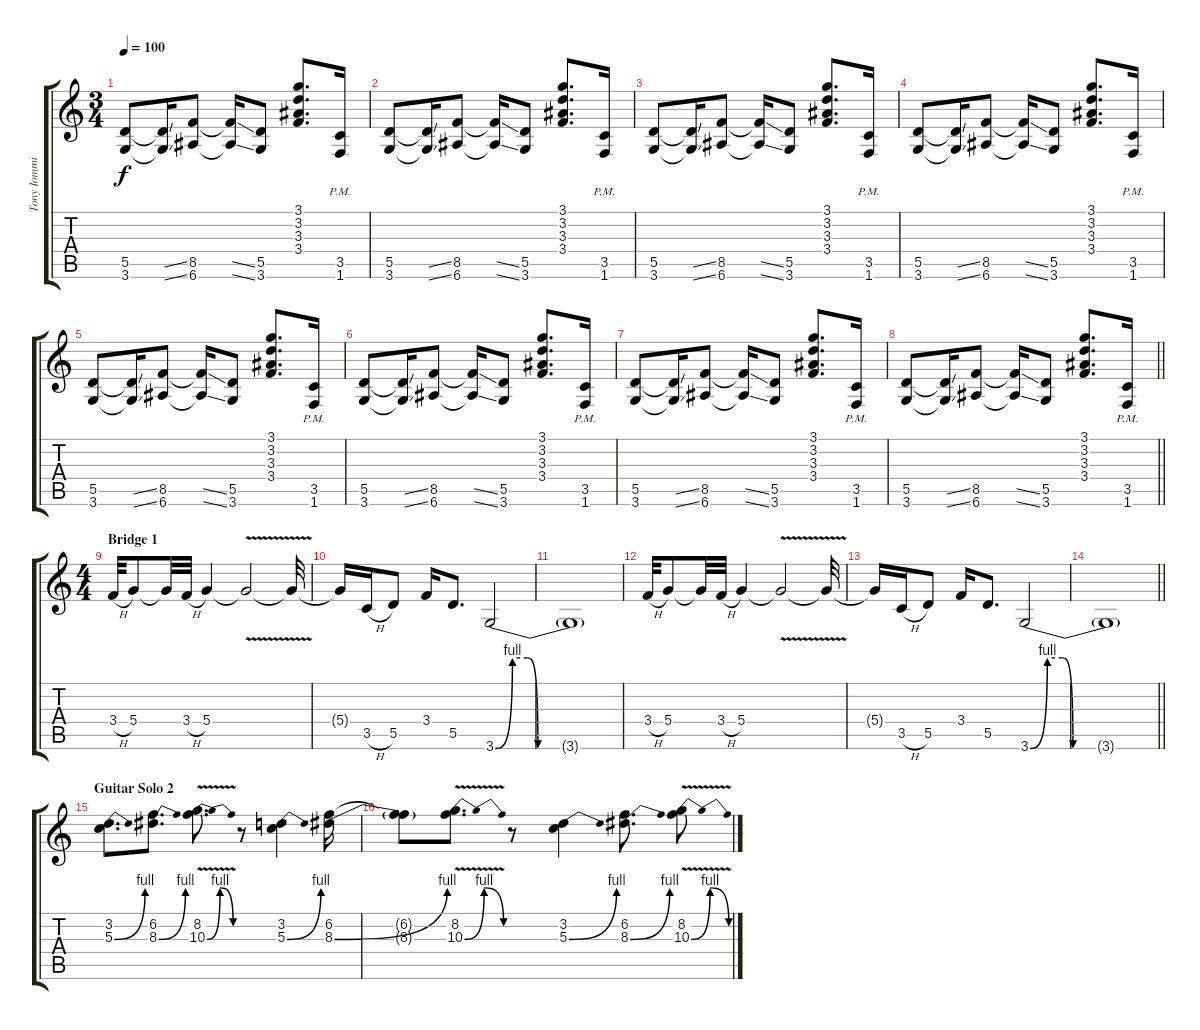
\track ("Tony Iommi - Guitar" "Tony Iommi") {instrument overdrivenguitar}
\staff {score tabs}
\tuning (E4 B3 G3 D3 A2 E2) {hide}
\ts (3 4)
\tempo 100
\clef g2
\ks c
(5.5 3.6).8{dy f} (5.5{ss t} 3.6{ss t}).16 (8.5 6.6).8 (8.5{ss t} 6.6{ss t}).16 (5.5 3.6).8 (3.1 3.2 3.3 3.4).8{d} (3.5{pm} 1.6{pm}).16 |
(5.5 3.6).8 (5.5{ss t} 3.6{ss t}).16 (8.5 6.6).8 (8.5{ss t} 6.6{ss t}).16 (5.5 3.6).8 (3.1 3.2 3.3 3.4).8{d} (3.5{pm} 1.6{pm}).16 |
(5.5 3.6).8 (5.5{ss t} 3.6{ss t}).16 (8.5 6.6).8 (8.5{ss t} 6.6{ss t}).16 (5.5 3.6).8 (3.1 3.2 3.3 3.4).8{d} (3.5{pm} 1.6{pm}).16 |
(5.5 3.6).8 (5.5{ss t} 3.6{ss t}).16 (8.5 6.6).8 (8.5{ss t} 6.6{ss t}).16 (5.5 3.6).8 (3.1 3.2 3.3 3.4).8{d} (3.5{pm} 1.6{pm}).16 |
(5.5 3.6).8 (5.5{ss t} 3.6{ss t}).16 (8.5 6.6).8 (8.5{ss t} 6.6{ss t}).16 (5.5 3.6).8 (3.1 3.2 3.3 3.4).8{d} (3.5{pm} 1.6{pm}).16 |
(5.5 3.6).8 (5.5{ss t} 3.6{ss t}).16 (8.5 6.6).8 (8.5{ss t} 6.6{ss t}).16 (5.5 3.6).8 (3.1 3.2 3.3 3.4).8{d} (3.5{pm} 1.6{pm}).16 |
(5.5 3.6).8 (5.5{ss t} 3.6{ss t}).16 (8.5 6.6).8 (8.5{ss t} 6.6{ss t}).16 (5.5 3.6).8 (3.1 3.2 3.3 3.4).8{d} (3.5{pm} 1.6{pm}).16 |
\barLineRight lightlight
(5.5 3.6).8 (5.5{ss t} 3.6{ss t}).16 (8.5 6.6).8 (8.5{ss t} 6.6{ss t}).16 (5.5 3.6).8 (3.1 3.2 3.3 3.4).8{d} (3.5{pm} 1.6{pm}).16 |
\ts (4 4)
\section ("" "Bridge 1")
3.4{h}.32 5.4.8 5.4{t}.32 3.4{h}.32 5.4.4 5.4{v t}.2 5.4{t}.32 |
5.4{t}.16 3.5{h}.16 5.5.8 3.4.16 5.5.8{d} 3.6{be (custom 0 0 8 4 15 4 20 0 60 0)}.2 |
3.6{t}.1 |
3.4{h}.32 5.4.8 5.4{t}.32 3.4{h}.32 5.4.4 5.4{v t}.2 5.4{t}.32 |
5.4{t}.16 3.5{h}.16 5.5.8 3.4.16 5.5.8{d} 3.6{be (custom 0 0 8 4 15 4 20 0 60 0)}.2 |
\barLineRight lightlight
3.6{t}.1 |
\section ("" "Guitar Solo 2")
(3.2 5.3{be (bend 0 0 60 4)}).8{d} (6.2 8.3{be (bend 0 0 60 4)}).8{d} (8.2 10.3{be (bendrelease 0 0 15 4 45 4 60 0) v}).8{d} r.8 (3.2 5.3{be (bend 0 0 60 4)}).4 (6.2 8.3{be (bend 0 0 60 4)}).16 |
(6.2{t} 8.3{t}).8 (8.2 10.3{be (bendrelease 0 0 15 4 45 4 60 0) v}).8{d} r.8 (3.2 5.3{be (bend 0 0 60 4)}).4 (6.2 8.3{be (bend 0 0 60 4)}).8{d} (8.2 10.3{be (bendrelease 0 0 15 4 45 4 60 0) v}).8
